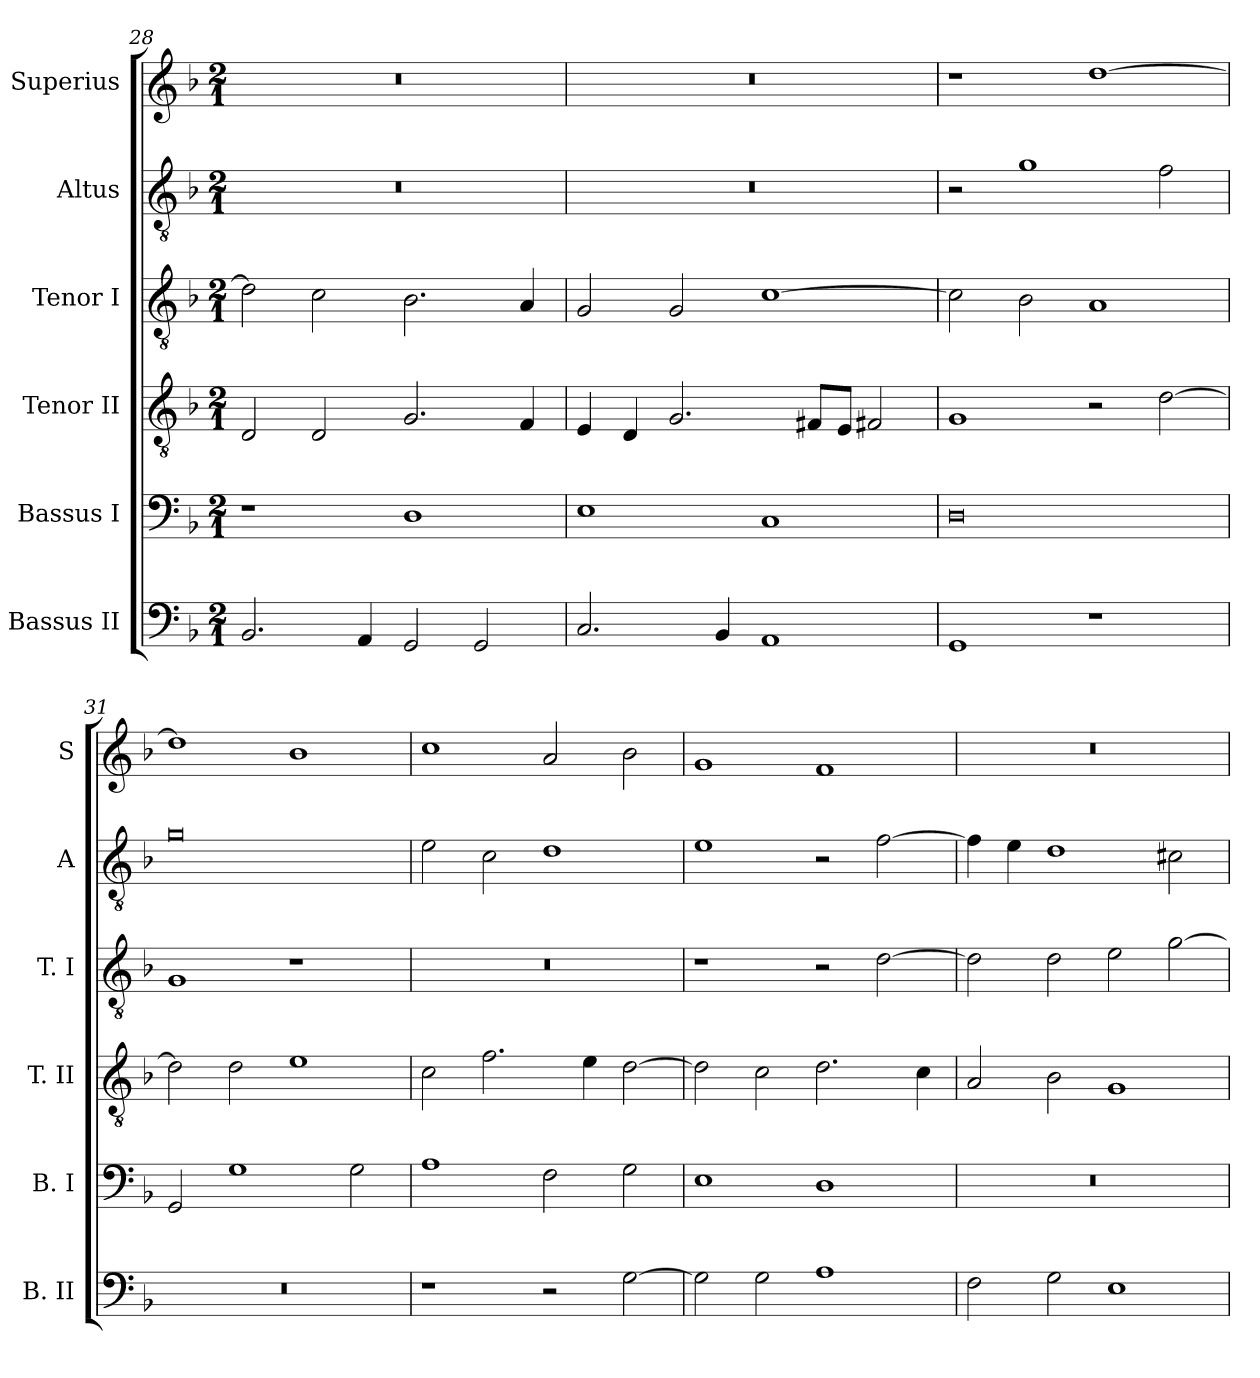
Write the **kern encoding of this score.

**kern	**kern	**kern	**kern	**kern	**kern
*part6	*part5	*part4	*part3	*part2	*part1
*staff6	*staff5	*staff4	*staff3	*staff2	*staff1
*I"Bassus II	*I"Bassus I	*I"Tenor II	*I"Tenor I	*I"Altus	*I"Superius
*I'B. II	*I'B. I	*I'T. II	*I'T. I	*I'A	*I'S
*clefF4	*clefF4	*clefGv2	*clefGv2	*clefGv2	*clefG2
*k[b-]	*k[b-]	*k[b-]	*k[b-]	*k[b-]	*k[b-]
*F:	*F:	*F:	*F:	*F:	*F:
*M2/1	*M2/1	*M2/1	*M2/1	*M2/1	*M2/1
=28	=28	=28	=28	=28	=28
2.BB-	1r	2D	2d]	0r	0r
.	.	2D	2c	.	.
4AA	.	.	.	.	.
2GG	1D	2.G	2.B-	.	.
2GG	.	.	.	.	.
.	.	4F	4A	.	.
=29	=29	=29	=29	=29	=29
2.C	1E	4E	2G	0r	0r
.	.	4D	.	.	.
.	.	2.G	2G	.	.
4BB-	.	.	.	.	.
1AA	1C	.	[1c	.	.
.	.	8F#XL	.	.	.
.	.	8EJ	.	.	.
.	.	2F#X	.	.	.
=30	=30	=30	=30	=30	=30
1GG	0D	1G	2c]	2r	1r
.	.	.	2B-	1g	.
1r	.	2r	1A	.	[1dd
.	.	[2d	.	2f	.
=31	=31	=31	=31	=31	=31
0r	2GG	2d]	1G	0g	1dd]
.	1G	2d	.	.	.
.	.	1e	1r	.	1b-
.	2G	.	.	.	.
=32	=32	=32	=32	=32	=32
1r	1A	2c	0r	2e	1cc
.	.	2.f	.	2c	.
2r	2F	.	.	1d	2a
.	.	4e	.	.	.
[2G	2G	[2d	.	.	2b-
=33	=33	=33	=33	=33	=33
2G]	1E	2d]	1r	1e	1g
2G	.	2c	.	.	.
1A	1D	2.d	2r	2r	1f
.	.	.	[2d	[2f	.
.	.	4c	.	.	.
=34	=34	=34	=34	=34	=34
2F	0r	2A	2d]	4f]	0r
.	.	.	.	4e	.
2G	.	2B-	2d	1d	.
1E	.	1G	2e	.	.
.	.	.	[2g	2c#X	.
=	=	=	=	=	=
*-	*-	*-	*-	*-	*-
